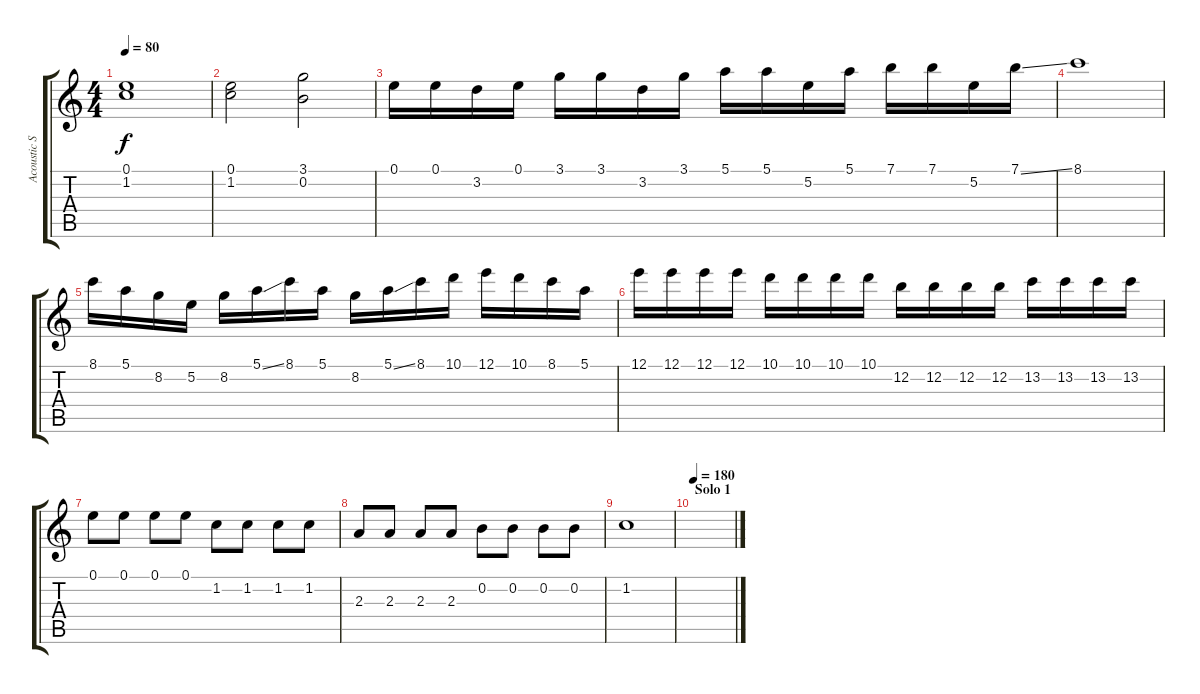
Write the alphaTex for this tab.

\track ("Acoustic Solo" "Acoustic S") {instrument acousticguitarsteel}
\staff {score tabs}
\tuning (E4 B3 G3 D3 A2 E2) {hide}
\ts (4 4)
\tempo 80
\clef g2
\ks c
(0.1 1.2).1{dy f} |
(0.1 1.2).2 (3.1 0.2).2 |
0.1.16 0.1.16 3.2.16 0.1.16 3.1.16 3.1.16 3.2.16 3.1.16 5.1.16 5.1.16 5.2.16 5.1.16 7.1.16 7.1.16 5.2.16 7.1{ss}.16 |
8.1.1 |
8.1.16 5.1.16 8.2.16 5.2.16 8.2.16 5.1{ss}.16 8.1.16 5.1.16 8.2.16 5.1{ss}.16 8.1.16 10.1.16 12.1.16 10.1.16 8.1.16 5.1.16 |
12.1.16 12.1.16 12.1.16 12.1.16 10.1.16 10.1.16 10.1.16 10.1.16 12.2.16 12.2.16 12.2.16 12.2.16 13.2.16 13.2.16 13.2.16 13.2.16 |
0.1.8 0.1.8 0.1.8 0.1.8 1.2.8 1.2.8 1.2.8 1.2.8 |
2.3.8 2.3.8 2.3.8 2.3.8 0.2.8 0.2.8 0.2.8 0.2.8 |
1.2.1 |
\section ("" "Solo 1")
\tempo 180
